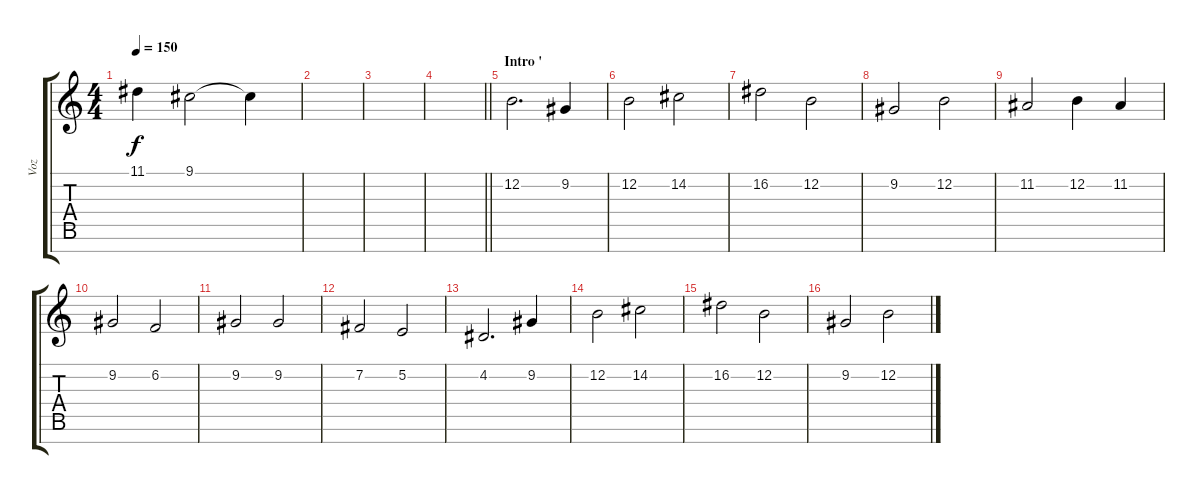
\track ("Voz" "Voz") {instrument lead1square}
\staff {score tabs}
\tuning (E4 B3 G3 D3 A2 E2 B1) {hide}
\ts (4 4)
\tempo 150
\clef g2
\ks c
11.1{t}.4{dy f} 9.1.2 9.1{t}.4 |
|
|
\barLineRight lightlight
|
\section ("" "Intro '")
12.2.2{d} 9.2.4 |
12.2.2 14.2.2 |
16.2.2 12.2.2 |
9.2.2 12.2.2 |
11.2.2 12.2.4 11.2.4 |
9.2.2 6.2.2 |
9.2.2 9.2.2 |
7.2.2 5.2.2 |
4.2.2{d} 9.2.4 |
12.2.2 14.2.2 |
16.2.2 12.2.2 |
9.2.2 12.2.2
